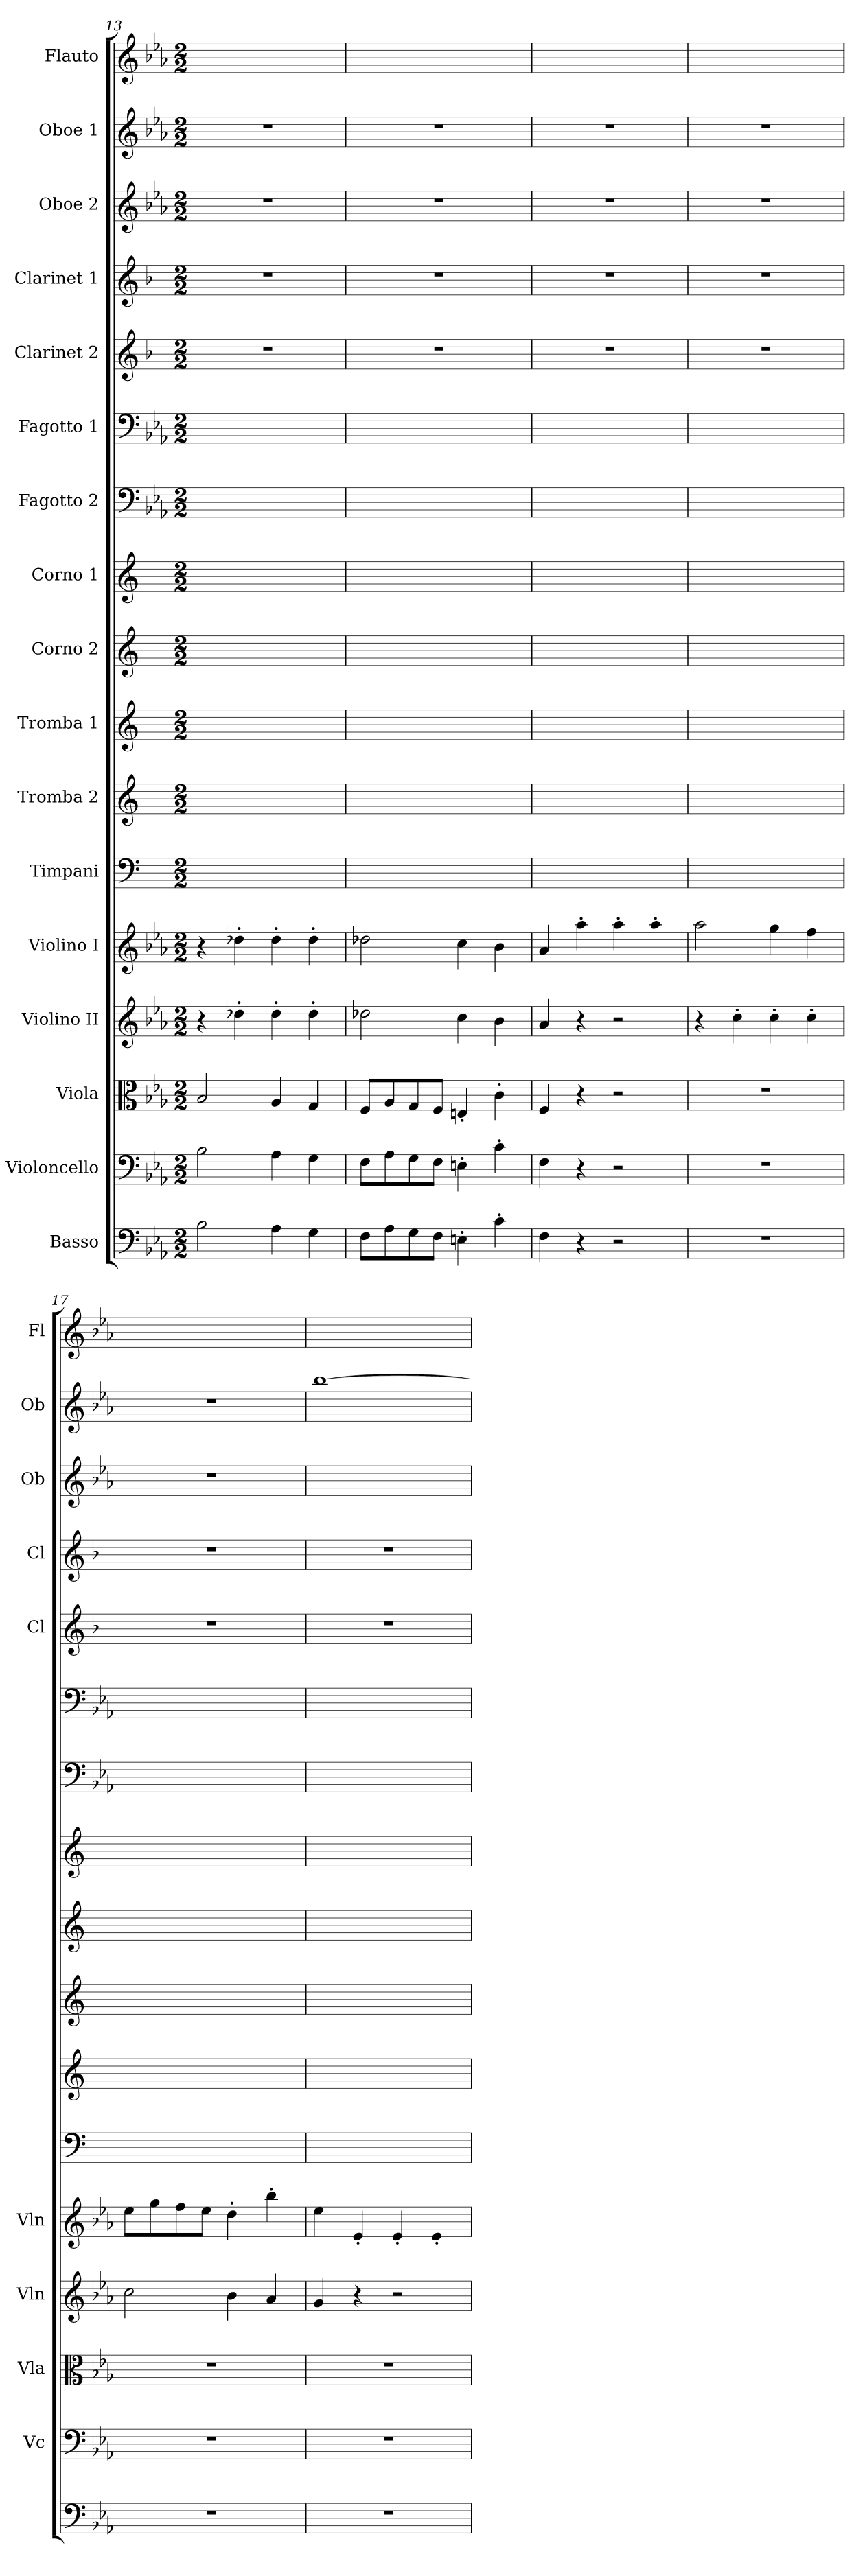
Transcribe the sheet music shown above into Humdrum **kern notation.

**kern	**kern	**kern	**kern	**kern	**kern	**kern	**kern	**kern	**kern	**kern	**kern	**kern	**kern	**kern	**kern	**kern
*part17	*part16	*part15	*part14	*part13	*part12	*part11	*part10	*part9	*part8	*part7	*part6	*part5	*part4	*part3	*part2	*part1
*staff17	*staff16	*staff15	*staff14	*staff13	*staff12	*staff11	*staff10	*staff9	*staff8	*staff7	*staff6	*staff5	*staff4	*staff3	*staff2	*staff1
*I"Basso	*I"Violoncello	*I"Viola	*I"Violino II	*I"Violino I	*I"Timpani	*I"Tromba 2	*I"Tromba 1	*I"Corno 2	*I"Corno 1	*I"Fagotto 2	*I"Fagotto 1	*I"Clarinet 2	*I"Clarinet 1	*I"Oboe 2	*I"Oboe 1	*I"Flauto
*	*I'Vc	*I'Vla	*I'Vln	*I'Vln	*	*	*	*	*	*	*	*I'Cl	*I'Cl	*I'Ob	*I'Ob	*I'Fl
*clefF4	*clefF4	*clefC3	*clefG2	*clefG2	*clefF4	*clefG2	*clefG2	*clefG2	*clefG2	*clefF4	*clefF4	*clefG2	*clefG2	*clefG2	*clefG2	*clefG2
*ITrd7c12	*	*	*	*	*	*ITrd-2c-3	*ITrd-2c-3	*ITrd5c9	*ITrd5c9	*	*	*ITrd1c2	*ITrd1c2	*	*	*
*k[b-e-a-]	*k[b-e-a-]	*k[b-e-a-]	*k[b-e-a-]	*k[b-e-a-]	*	*	*	*	*	*k[b-e-a-]	*k[b-e-a-]	*k[b-e-a-]	*k[b-e-a-]	*k[b-e-a-]	*k[b-e-a-]	*k[b-e-a-]
*M2/2	*M2/2	*M2/2	*M2/2	*M2/2	*M2/2	*M2/2	*M2/2	*M2/2	*M2/2	*M2/2	*M2/2	*M2/2	*M2/2	*M2/2	*M2/2	*M2/2
=13	=13	=13	=13	=13	=13	=13	=13	=13	=13	=13	=13	=13	=13	=13	=13	=13
2BB-	2B-	2B-	4r	4r	1ryy	1ryy	1ryy	1ryy	1ryy	1ryy	1ryy	1r	1r	1r	1r	1ryy
.	.	.	4dd-X'	4dd-X'	.	.	.	.	.	.	.	.	.	.	.	.
4AA-	4A-	4A-	4dd-'	4dd-'	.	.	.	.	.	.	.	.	.	.	.	.
4GG	4G	4G	4dd-'	4dd-'	.	.	.	.	.	.	.	.	.	.	.	.
=14	=14	=14	=14	=14	=14	=14	=14	=14	=14	=14	=14	=14	=14	=14	=14	=14
8FF\L	8F\L	8F/L	2dd-X	2dd-X	1ryy	1ryy	1ryy	1ryy	1ryy	1ryy	1ryy	1r	1r	1r	1r	1ryy
8AA-\	8A-\	8A-/	.	.	.	.	.	.	.	.	.	.	.	.	.	.
8GG\	8G\	8G/	.	.	.	.	.	.	.	.	.	.	.	.	.	.
8FF\J	8F\J	8F/J	.	.	.	.	.	.	.	.	.	.	.	.	.	.
4EEn'	4En'	4En'	4cc	4cc	.	.	.	.	.	.	.	.	.	.	.	.
4C'	4c'	4c'	4b-	4b-	.	.	.	.	.	.	.	.	.	.	.	.
=15	=15	=15	=15	=15	=15	=15	=15	=15	=15	=15	=15	=15	=15	=15	=15	=15
4FF	4F	4F	4a-	4a-	1ryy	1ryy	1ryy	1ryy	1ryy	1ryy	1ryy	1r	1r	1r	1r	1ryy
4r	4r	4r	4r	4aa-'	.	.	.	.	.	.	.	.	.	.	.	.
2r	2r	2r	2r	4aa-'	.	.	.	.	.	.	.	.	.	.	.	.
.	.	.	.	4aa-'	.	.	.	.	.	.	.	.	.	.	.	.
=16	=16	=16	=16	=16	=16	=16	=16	=16	=16	=16	=16	=16	=16	=16	=16	=16
1r	1r	1r	4r	2aa-	1ryy	1ryy	1ryy	1ryy	1ryy	1ryy	1ryy	1r	1r	1r	1r	1ryy
.	.	.	4cc'	.	.	.	.	.	.	.	.	.	.	.	.	.
.	.	.	4cc'	4gg	.	.	.	.	.	.	.	.	.	.	.	.
.	.	.	4cc'	4ff	.	.	.	.	.	.	.	.	.	.	.	.
=17	=17	=17	=17	=17	=17	=17	=17	=17	=17	=17	=17	=17	=17	=17	=17	=17
1r	1r	1r	2cc	8ee-\L	1ryy	1ryy	1ryy	1ryy	1ryy	1ryy	1ryy	1r	1r	1r	1r	1ryy
.	.	.	.	8gg\	.	.	.	.	.	.	.	.	.	.	.	.
.	.	.	.	8ff\	.	.	.	.	.	.	.	.	.	.	.	.
.	.	.	.	8ee-\J	.	.	.	.	.	.	.	.	.	.	.	.
.	.	.	4b-	4dd'	.	.	.	.	.	.	.	.	.	.	.	.
.	.	.	4a-	4bb-'	.	.	.	.	.	.	.	.	.	.	.	.
=18	=18	=18	=18	=18	=18	=18	=18	=18	=18	=18	=18	=18	=18	=18	=18	=18
1r	1r	1r	4g	4ee-	1ryy	1ryy	1ryy	1ryy	1ryy	1ryy	1ryy	1r	1r	1ryy	[1bb-	1ryy
.	.	.	4r	4e-'	.	.	.	.	.	.	.	.	.	.	.	.
.	.	.	2r	4e-'	.	.	.	.	.	.	.	.	.	.	.	.
.	.	.	.	4e-'	.	.	.	.	.	.	.	.	.	.	.	.
=	=	=	=	=	=	=	=	=	=	=	=	=	=	=	=	=
*-	*-	*-	*-	*-	*-	*-	*-	*-	*-	*-	*-	*-	*-	*-	*-	*-
